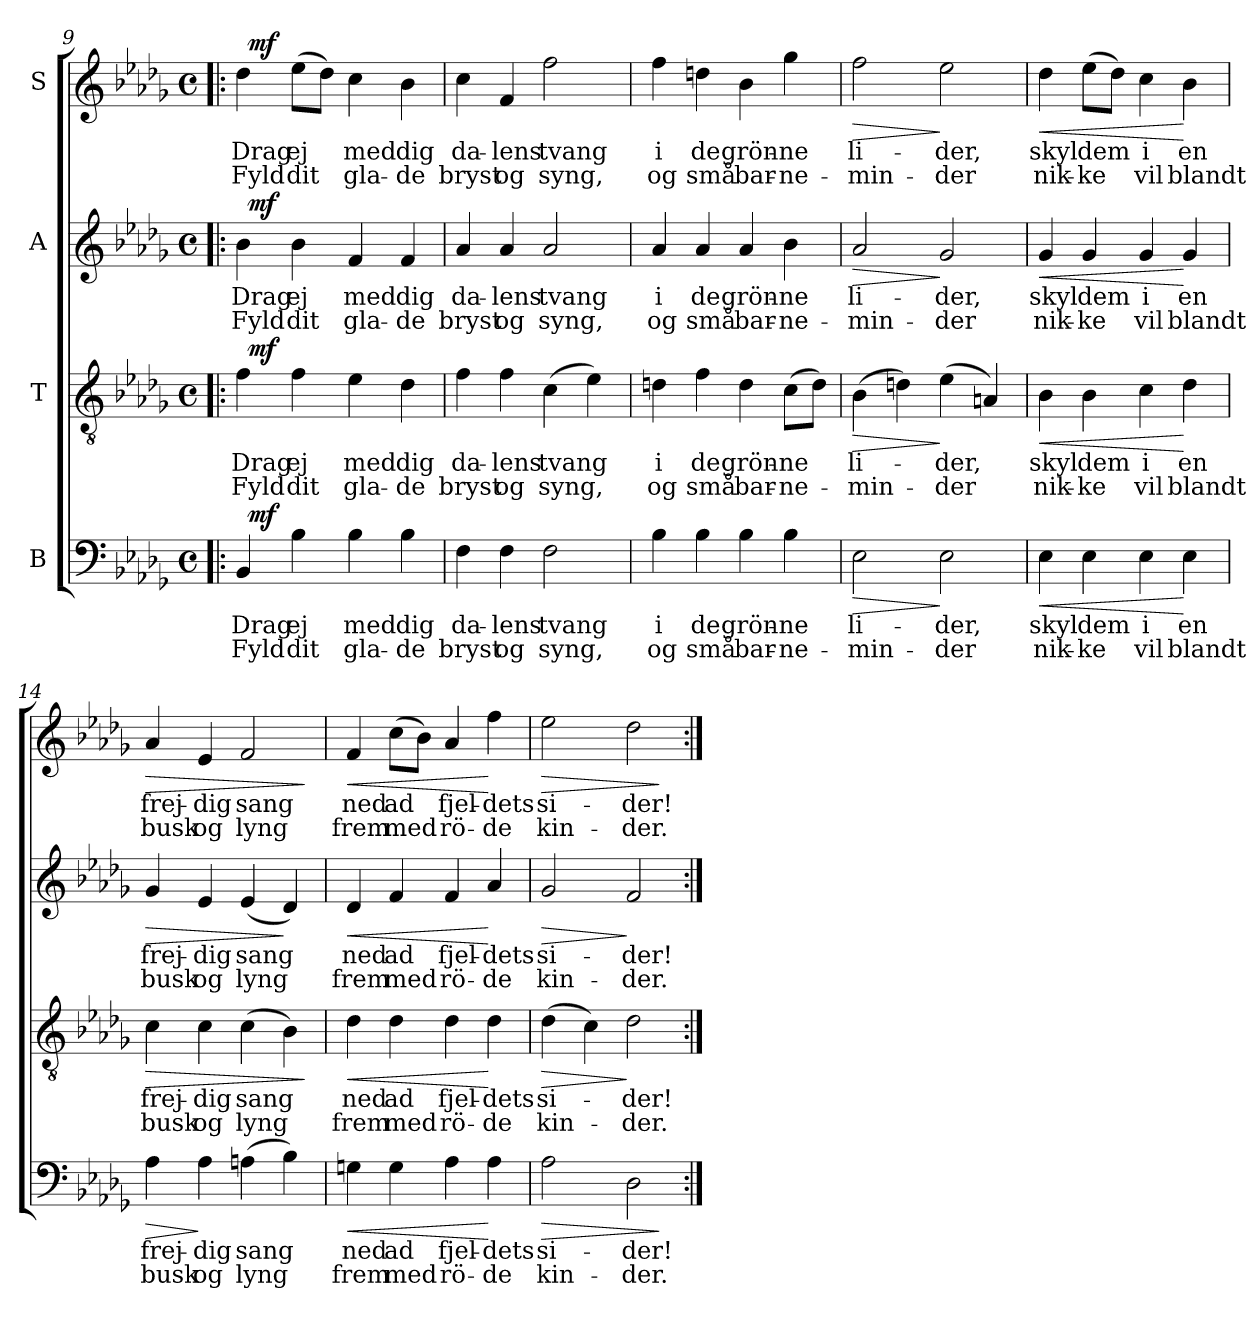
**kern	**text	**text	**dynam	**kern	**text	**text	**dynam	**kern	**text	**text	**dynam	**kern	**text	**text	**dynam
*part4	*part4	*part4	*part4	*part3	*part3	*part3	*part3	*part2	*part2	*part2	*part2	*part1	*part1	*part1	*part1
*staff4	*staff4	*staff4	*staff4	*staff3	*staff3	*staff3	*staff3	*staff2	*staff2	*staff2	*staff2	*staff1	*staff1	*staff1	*staff1
*I"B	*	*	*	*I"T	*	*	*	*I"A	*	*	*	*I"S	*	*	*
!!LO:PB:g=z
*clefF4	*	*	*	*clefGv2	*	*	*	*clefG2	*	*	*	*clefG2	*	*	*
*k[b-e-a-d-g-]	*	*	*	*k[b-e-a-d-g-]	*	*	*	*k[b-e-a-d-g-]	*	*	*	*k[b-e-a-d-g-]	*	*	*
*D-:	*	*	*	*D-:	*	*	*	*D-:	*	*	*	*D-:	*	*	*
*M4/4	*	*	*	*M4/4	*	*	*	*M4/4	*	*	*	*M4/4	*	*	*
*met(c)	*	*	*	*met(c)	*	*	*	*met(c)	*	*	*	*met(c)	*	*	*
=9!|:	=9!|:	=9!|:	=9!|:	=9!|:	=9!|:	=9!|:	=9!|:	=9!|:	=9!|:	=9!|:	=9!|:	=9!|:	=9!|:	=9!|:	=9!|:
!	!LO:LY:b	!LO:LY:b	!	!	!LO:LY:b	!LO:LY:b	!	!	!LO:LY:b	!LO:LY:b	!	!	!LO:LY:b	!LO:LY:b	!
*^	*	*	*	*^	*	*	*	*^	*	*	*	*^	*	*	*
4BB-/	32ryy	Drag	Fyld	.	4f\	32ryy	Drag	Fyld	.	4b-\	32ryy	Drag	Fyld	.	4dd-\	32ryy	Drag	Fyld	.
!	!	!	!	!LO:DY:a	!	!	!	!	!LO:DY:a	!	!	!	!	!LO:DY:a	!	!	!	!	!LO:DY:a
.	2ryy	.	.	mf	.	2ryy	.	.	mf	.	2ryy	.	.	mf	.	2ryy	.	.	mf
!	!	!LO:LY:b	!LO:LY:b	!	!	!	!LO:LY:b	!LO:LY:b	!	!	!	!LO:LY:b	!LO:LY:b	!	!	!	!LO:LY:b	!LO:LY:b	!
4B-\	.	ej	dit	.	4f\	.	ej	dit	.	4b-\	.	ej	dit	.	(>8ee-\L	.	ej	dit	.
.	.	.	.	.	.	.	.	.	.	.	.	.	.	.	8dd-\J)	.	.	.	.
!	!	!LO:LY:b	!LO:LY:b	!	!	!	!LO:LY:b	!LO:LY:b	!	!	!	!LO:LY:b	!LO:LY:b	!	!	!	!LO:LY:b	!LO:LY:b	!
4B-\	.	med	gla-	.	4e-\	.	med	gla-	.	4f/	.	med	gla-	.	4cc\	.	med	gla-	.
.	4...ryy	.	.	.	.	4...ryy	.	.	.	.	4...ryy	.	.	.	.	4...ryy	.	.	.
!	!	!LO:LY:b	!LO:LY:b	!	!	!	!LO:LY:b	!LO:LY:b	!	!	!	!LO:LY:b	!LO:LY:b	!	!	!	!LO:LY:b	!LO:LY:b	!
4B-\	.	dig	-de	.	4d-\	.	dig	-de	.	4f/	.	dig	-de	.	4b-\	.	dig	-de	.
=10	=10	=10	=10	=10	=10	=10	=10	=10	=10	=10	=10	=10	=10	=10	=10	=10	=10	=10	=10
!	!	!LO:LY:b	!LO:LY:b	!	!	!	!LO:LY:b	!LO:LY:b	!	!	!	!LO:LY:b	!LO:LY:b	!	!	!	!LO:LY:b	!LO:LY:b	!
*v	*v	*	*	*	*	*	*	*	*	*v	*v	*	*	*	*v	*v	*	*	*
*	*	*	*	*v	*v	*	*	*	*	*	*	*	*	*	*	*
4F\	da-	bryst	.	4f\	da-	bryst	.	4a-/	da-	bryst	.	4cc\	da-	bryst	.
!	!LO:LY:b	!LO:LY:b	!	!	!LO:LY:b	!LO:LY:b	!	!	!LO:LY:b	!LO:LY:b	!	!	!LO:LY:b	!LO:LY:b	!
4F\	-lens	og	.	4f\	-lens	og	.	4a-/	-lens	og	.	4f/	-lens	og	.
!	!LO:LY:b	!LO:LY:b	!	!	!LO:LY:b	!LO:LY:b	!	!	!LO:LY:b	!LO:LY:b	!	!	!LO:LY:b	!LO:LY:b	!
2F\	tvang	syng,	.	(>4c\	tvang	syng,	.	2a-/	tvang	syng,	.	2ff\	tvang	syng,	.
.	.	.	.	4e-\)	.	.	.	.	.	.	.	.	.	.	.
=11	=11	=11	=11	=11	=11	=11	=11	=11	=11	=11	=11	=11	=11	=11	=11
!	!LO:LY:b	!LO:LY:b	!	!	!LO:LY:b	!LO:LY:b	!	!	!LO:LY:b	!LO:LY:b	!	!	!LO:LY:b	!LO:LY:b	!
4B-\	i	og	.	4dn\	i	og	.	4a-/	i	og	.	4ff\	i	og	.
!	!LO:LY:b	!LO:LY:b	!	!	!LO:LY:b	!LO:LY:b	!	!	!LO:LY:b	!LO:LY:b	!	!	!LO:LY:b	!LO:LY:b	!
4B-\	de	små	.	4f\	de	små	.	4a-/	de	små	.	4ddn\	de	små	.
!	!LO:LY:b	!LO:LY:b	!	!	!LO:LY:b	!LO:LY:b	!	!	!LO:LY:b	!LO:LY:b	!	!	!LO:LY:b	!LO:LY:b	!
4B-\	grön-	bar-	.	4d\	grön-	bar-	.	4a-/	grön-	bar-	.	4b-\	grön-	bar-	.
!	!LO:LY:b	!LO:LY:b	!	!	!LO:LY:b	!LO:LY:b	!	!	!LO:LY:b	!LO:LY:b	!	!	!LO:LY:b	!LO:LY:b	!
4B-\	-ne	-ne-	.	(>8c\L	-ne	-ne-	.	4b-\	-ne	-ne-	.	4gg-\	-ne	-ne-	.
.	.	.	.	8d\J)	.	.	.	.	.	.	.	.	.	.	.
=12	=12	=12	=12	=12	=12	=12	=12	=12	=12	=12	=12	=12	=12	=12	=12
!	!LO:LY:b	!LO:LY:b	!LO:HP:b	!	!LO:LY:b	!LO:LY:b	!LO:HP:b	!	!LO:LY:b	!LO:LY:b	!LO:HP:b	!	!LO:LY:b	!LO:LY:b	!LO:HP:b
2E-\	li-	-min-	>	(>4B-\	li-	-min-	>	2a-/	li-	-min-	>	2ff\	li-	-min-	>
.	.	.	.	4dn\)	.	.	.	.	.	.	.	.	.	.	.
!	!LO:LY:b	!LO:LY:b	!	!	!LO:LY:b	!LO:LY:b	!	!	!LO:LY:b	!LO:LY:b	!	!	!LO:LY:b	!LO:LY:b	!
2E-\	-der,	-der	]	(>4e-\	-der,	-der	]	2g-/	-der,	-der	]	2ee-\	-der,	-der	]
.	.	.	.	4An/)	.	.	.	.	.	.	.	.	.	.	.
!!LO:LB:g=z
=13	=13	=13	=13	=13	=13	=13	=13	=13	=13	=13	=13	=13	=13	=13	=13
!	!LO:LY:b	!LO:LY:b	!LO:HP:b	!	!LO:LY:b	!LO:LY:b	!LO:HP:b	!	!LO:LY:b	!LO:LY:b	!LO:HP:b	!	!LO:LY:b	!LO:LY:b	!LO:HP:b
4E-\	skyl	nik-	<	4B-\	skyl	nik-	<	4g-/	skyl	nik-	<	4dd-\	skyl	nik-	<
!	!LO:LY:b	!LO:LY:b	!	!	!LO:LY:b	!LO:LY:b	!	!	!LO:LY:b	!LO:LY:b	!	!	!LO:LY:b	!LO:LY:b	!
4E-\	dem	-ke	.	4B-\	dem	-ke	.	4g-/	dem	-ke	.	(>8ee-\L	dem	-ke	.
.	.	.	.	.	.	.	.	.	.	.	.	8dd-\J)	.	.	.
!	!LO:LY:b	!LO:LY:b	!	!	!LO:LY:b	!LO:LY:b	!	!	!LO:LY:b	!LO:LY:b	!	!	!LO:LY:b	!LO:LY:b	!
4E-\	i	vil	.	4c\	i	vil	.	4g-/	i	vil	.	4cc\	i	vil	.
!	!LO:LY:b	!LO:LY:b	!	!	!LO:LY:b	!LO:LY:b	!	!	!LO:LY:b	!LO:LY:b	!	!	!LO:LY:b	!LO:LY:b	!
4E-\	en	blandt	[	4d-\	en	blandt	[	4g-/	en	blandt	[	4b-\	en	blandt	[
=14	=14	=14	=14	=14	=14	=14	=14	=14	=14	=14	=14	=14	=14	=14	=14
!	!LO:LY:b	!LO:LY:b	!LO:HP:b	!	!LO:LY:b	!LO:LY:b	!LO:HP:b	!	!LO:LY:b	!LO:LY:b	!LO:HP:b	!	!LO:LY:b	!LO:LY:b	!LO:HP:b
4A-\	frej-	busk	>	4c\	frej-	busk	>	4g-/	frej-	busk	>	4a-/	frej-	busk	>
!	!LO:LY:b	!LO:LY:b	!	!	!LO:LY:b	!LO:LY:b	!	!	!LO:LY:b	!LO:LY:b	!	!	!LO:LY:b	!LO:LY:b	!
4A-\	-dig	og	]	4c\	-dig	og	.	4e-/	-dig	og	.	4e-/	-dig	og	.
!	!LO:LY:b	!LO:LY:b	!	!	!LO:LY:b	!LO:LY:b	!	!	!LO:LY:b	!LO:LY:b	!	!	!LO:LY:b	!LO:LY:b	!
(>4An\	sang	lyng	.	(>4c\	sang	lyng	.	(<4e-/	sang	lyng	.	2f/	sang	lyng	.
4B-\)	.	.	.	4B-\)	.	.	.	4d-/)	.	.	]	.	.	.	.
.	.	.	.	.	.	.	]	.	.	.	.	.	.	.	]
=15	=15	=15	=15	=15	=15	=15	=15	=15	=15	=15	=15	=15	=15	=15	=15
!	!LO:LY:b	!LO:LY:b	!LO:HP:b	!	!LO:LY:b	!LO:LY:b	!LO:HP:b	!	!LO:LY:b	!LO:LY:b	!LO:HP:b	!	!LO:LY:b	!LO:LY:b	!LO:HP:b
4Gn\	ned	frem	<	4d-\	ned	frem	<	4d-/	ned	frem	<	4f/	ned	frem	<
!	!LO:LY:b	!LO:LY:b	!	!	!LO:LY:b	!LO:LY:b	!	!	!LO:LY:b	!LO:LY:b	!	!	!LO:LY:b	!LO:LY:b	!
4G\	ad	med	.	4d-\	ad	med	.	4f/	ad	med	.	(>8cc\L	ad	med	.
.	.	.	.	.	.	.	.	.	.	.	.	8b-\J)	.	.	.
!	!LO:LY:b	!LO:LY:b	!	!	!LO:LY:b	!LO:LY:b	!	!	!LO:LY:b	!LO:LY:b	!	!	!LO:LY:b	!LO:LY:b	!
4A-\	fjel-	rö-	.	4d-\	fjel-	rö-	.	4f/	fjel-	rö-	.	4a-/	fjel-	rö-	.
!	!LO:LY:b	!LO:LY:b	!	!	!LO:LY:b	!LO:LY:b	!	!	!LO:LY:b	!LO:LY:b	!	!	!LO:LY:b	!LO:LY:b	!
4A-\	-dets	-de	[	4d-\	-dets	-de	[	4a-/	-dets	-de	[	4ff\	-dets	-de	[
=16	=16	=16	=16	=16	=16	=16	=16	=16	=16	=16	=16	=16	=16	=16	=16
!	!LO:LY:b	!LO:LY:b	!LO:HP:b	!	!LO:LY:b	!LO:LY:b	!LO:HP:b	!	!LO:LY:b	!LO:LY:b	!LO:HP:b	!	!LO:LY:b	!LO:LY:b	!LO:HP:b
2A-\	si-	kin-	>	(>4d-\	si-	kin-	>	2g-/	si-	kin-	>	2ee-\	si-	kin-	>
.	.	.	.	4c\)	.	.	.	.	.	.	.	.	.	.	.
!	!LO:LY:b	!LO:LY:b	!	!	!LO:LY:b	!LO:LY:b	!	!	!LO:LY:b	!LO:LY:b	!	!	!LO:LY:b	!LO:LY:b	!
2D-\	-der!	-der.	.	2d-\	-der!	-der.	]	2f/	-der!	-der.	]	2dd-\	-der!	-der.	.
.	.	.	]	.	.	.	.	.	.	.	.	.	.	.	]
=:|!	=:|!	=:|!	=:|!	=:|!	=:|!	=:|!	=:|!	=:|!	=:|!	=:|!	=:|!	=:|!	=:|!	=:|!	=:|!
*-	*-	*-	*-	*-	*-	*-	*-	*-	*-	*-	*-	*-	*-	*-	*-
